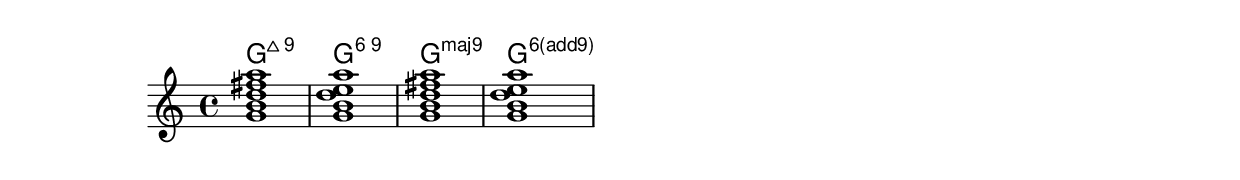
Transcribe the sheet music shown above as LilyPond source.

%% DO NOT EDIT this file manually; it is automatically
%% generated from LSR http://lsr.dsi.unimi.it
%% Make any changes in LSR itself, or in Documentation/snippets/new/ ,
%% and then run scripts/auxiliar/makelsr.py
%%
%% This file is in the public domain.
\version "2.14.0"

\header {
  lsrtags = "chords"

%% Translation of GIT committish: 59caa3adce63114ca7972d18f95d4aadc528ec3d
  texidoces = "
Se puede usar la propiedad @code{chordNameExceptions} para
almacenar una lista de notaciones espaciales para acordes
específicos.

"
  doctitlees = "Excepciones para los nombres de acorde"


%% Translation of GIT committish: 0a868be38a775ecb1ef935b079000cebbc64de40
  texidocde = "
Die Eigenschaft @code{chordNameExceptions} kann benutzt werden, um eine
Liste an besonderen Notationen für bestimmte Akkorde zu speichern.

"
  doctitlede = "Akkordsymbolausnahmen"

  texidoc = "
The property @code{chordNameExceptions} can be used to store a list of
special notations for specific chords.

"
  doctitle = "Chord name exceptions"
} % begin verbatim

% modify maj9 and 6(add9)
% Exception music is chords with markups
chExceptionMusic = {
  <c e g b d'>1-\markup { \super "maj9" }
  <c e g a d'>1-\markup { \super "6(add9)" }
}

% Convert music to list and prepend to existing exceptions.
chExceptions = #( append
  ( sequential-music-to-chord-exceptions chExceptionMusic #t)
  ignatzekExceptions)

theMusic = \chordmode {
  g1:maj9 g1:6.9
  \set chordNameExceptions = #chExceptions
  g1:maj9 g1:6.9
}

\layout {
  ragged-right = ##t
}

<< \context ChordNames \theMusic
   \context Voice \theMusic
>>

